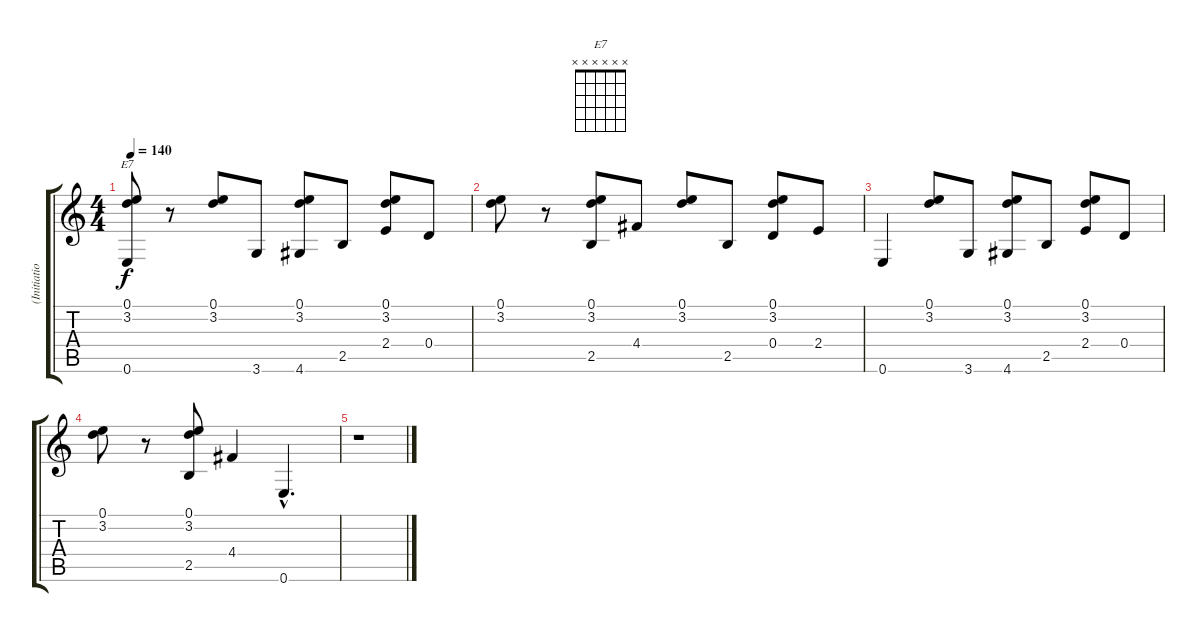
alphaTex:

\track ("(Initiation)" "(Initiatio") {instrument acousticguitarsteel}
\staff {score tabs}
\tuning (E4 B3 G3 D3 A2 E2) {hide}
\chord ("E7" x x x x x x)
\ts (4 4)
\tempo 140
\clef g2
\ks c
(0.1 3.2 0.6).8{ch "E7" dy f} r.8 (0.1 3.2).8 3.6.8 (0.1 3.2 4.6).8 2.5.8 (0.1 3.2 2.4).8 0.4.8 |
(0.1 3.2).8 r.8 (0.1 3.2 2.5).8 4.4.8 (0.1 3.2).8 2.5.8 (0.1 3.2 0.4).8 2.4.8 |
0.6.4 (0.1 3.2).8 3.6.8 (0.1 3.2 4.6).8 2.5.8 (0.1 3.2 2.4).8 0.4.8 |
(0.1 3.2).8 r.8 (0.1 3.2 2.5).8 4.4.4 0.6{hac}.4{d} |
r.1
